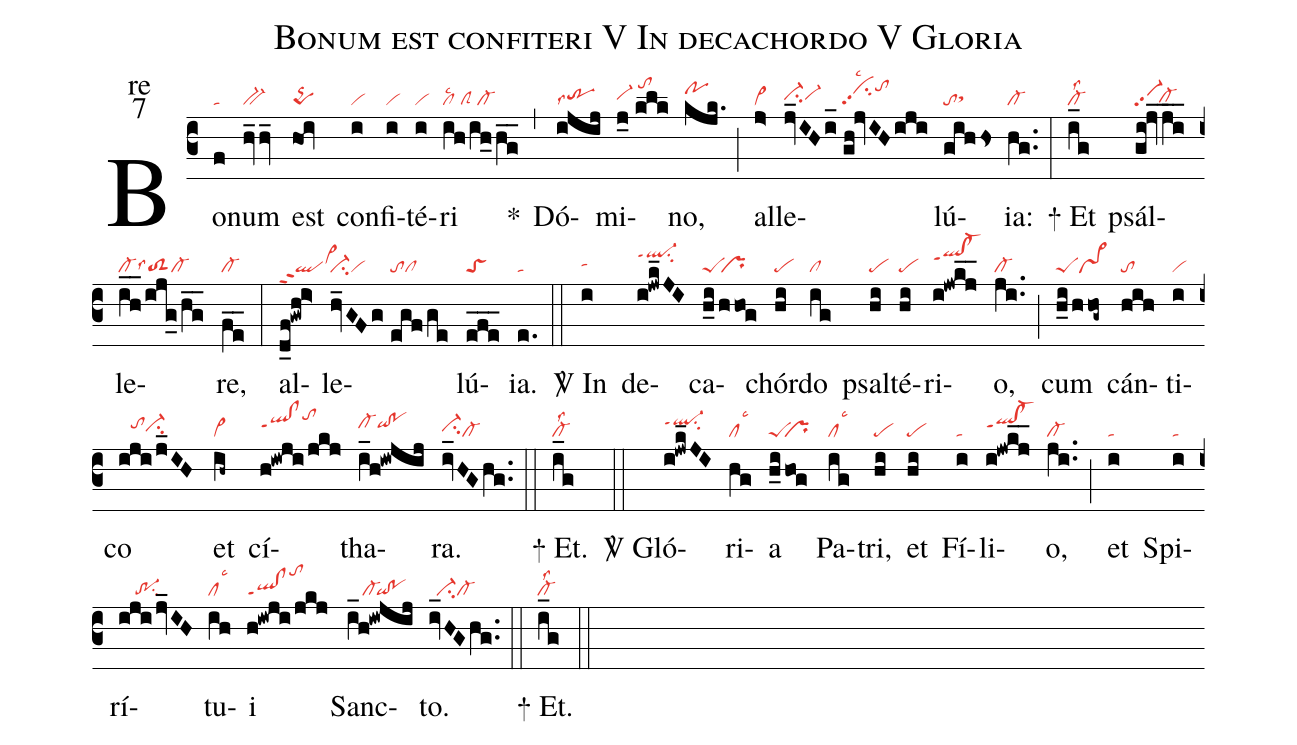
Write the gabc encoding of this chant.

name:Bonum est confiteri V In decachordo V Gloria;
office-part:re;
mode:7;
nabc-lines:1;
%%
(c3) Bo(f|ta)num(hv_hv_|bv-) est(hoi|pqS) con(i|vi)fi(i|vi)té(i|vi)ri(ih/ih_hg__|cllsc2/clS/cl-) <sp>*</sp>(,)
Dó(ijij|trhhlss7)mi(j_0//klk|vi-hh/tohl)no,(kjk.|pohj) (;)
al(j>|vi>)le(jv_IHi_1|ci-hhvi-hh|//gh!jvIHiji|cihjpp2lsc2tohk)lú(gihhs|tosthh)ia:(hg..|cl-) (:)

<sp>+</sp> Et(i_g|cl-lss2) psál(gi@jv_ji__|vi-pp2`cl-hg)le(ih__/ijg_/hg__|cl-lss6toS2cl-)re,(fe__|cl-) (:)
al(d_f!gwh!i>|qlppt2vi>hi)le(hv_GFg//|ci-vi|egf/ge|tocl)lú(efe___|toS)ia.(e.|ta) (::)

<sp>V/</sp> In(i|tahh) de(i!jwk_JI|ql-hkppt1su2)ca(h_i/hhog|peS`pr)chór(hi|pe)do(ig|cl)
psal(hi|pe)té(hi|pe)ri(i!jwkj__|qlhj!cl-hjppt1)o,(ji..|cl-) (;)
cum(h_i/hhog~|peSvs>) cán(hih|to)ti(i|vi)co(iji/j_IH|///tohici-hh) et(ih~|vi>)
cí(h!iwji/jkj|qlhi!clhippt1tohl)tha(i_h!iwjij|cl-hiqihi!pohi)ra.(iv_HGhg..|ci-hhcl-) (::)

<sp>+</sp> Et.(i_g|cl-lss2) (::)

<sp>V/</sp> Gló(i!jwk_JI|ql-hjppt1su2)ri(hg|cllsc3)a(h_ihog|peS``pr) Pa(ig|cllsc3)tri,(hi|pe)
et(hi|pe) Fí(i|ta)li(i!jwkj__|qlhi!cl-hippt1)o,(ji..|cl-) (;)
et(i|ta) Spi(i|ta)rí(ijijv_IH|////tr-1su2)tu(ih|cllsc3)i(h!iwji/jkj|ql!clppt1tohm)
Sanc(i_h!iwjij|////cl-`qi!po)to.(iv_HGhg..|//ci-cl-) (::)

<sp>+</sp> Et.(i_g|cl-lss2) (::)
